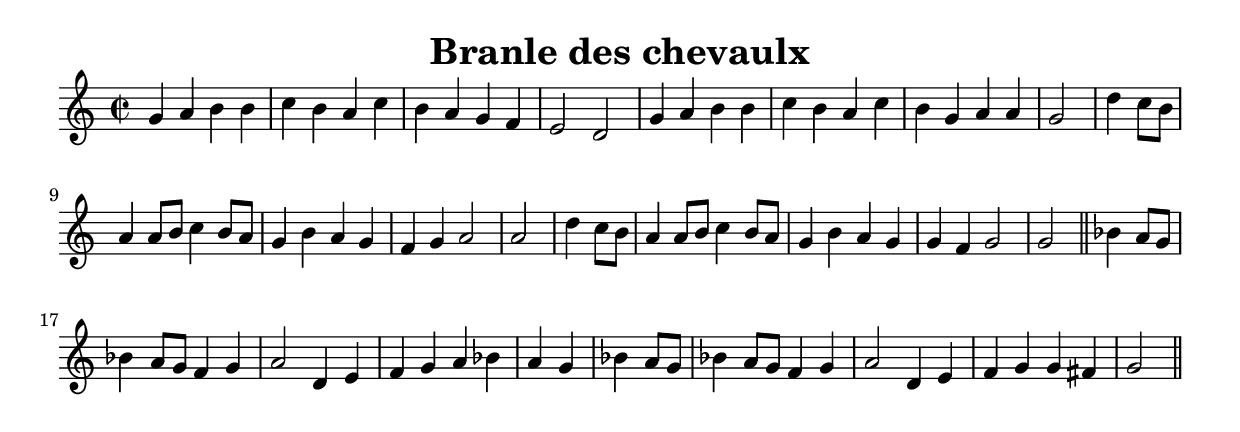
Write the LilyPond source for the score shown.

\version "2.7.40"
\header {
	crossRefNumber = "1"
	footnotes = "\\\\pour plus d'information : http://graner.name/nicolas/arbeau/"
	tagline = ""
	title = "Branle des chevaulx"
}
voicedefault =  {
\set Score.defaultBarType = ""

\override Staff.TimeSignature #'style = #'C
 \time 2/2 \key c \major   g'4    a'4    b'4    b'4    c''4    b'4    a'4    
c''4    b'4    a'4    g'4    f'4    e'2    d'2    \bar "|"   g'4    a'4    b'4  
  b'4    c''4    b'4    a'4    c''4    b'4    g'4    a'4    a'4    g'2    
\bar "|"     d''4    c''8    b'8    a'4    a'8    b'8    c''4    b'8    a'8    
g'4    b'4    a'4    g'4    f'4    g'4    a'2    a'2    \bar "|"   d''4    c''8 
   b'8    a'4    a'8    b'8    c''4    b'8    a'8    g'4    b'4    a'4    g'4   
 g'4    f'4    g'2    g'2    \bar "||"     bes'4    a'8    g'8    bes'!4    a'8 
   g'8    f'4    g'4    a'2    d'4    e'4    f'4    g'4    a'4    bes'4    a'4  
  g'4    \bar "|"   bes'4    a'8    g'8    bes'4    a'8    g'8    f'4    g'4    
a'2    d'4    e'4    f'4    g'4    g'4    fis'4    g'2    \bar "||"   
}

\score{
    <<

	\context Staff="default"
	{
	    \voicedefault 
	}

    >>
	\layout { indent = 0.0\cm 
	}
	\midi { \tempo 2=100 }
}
